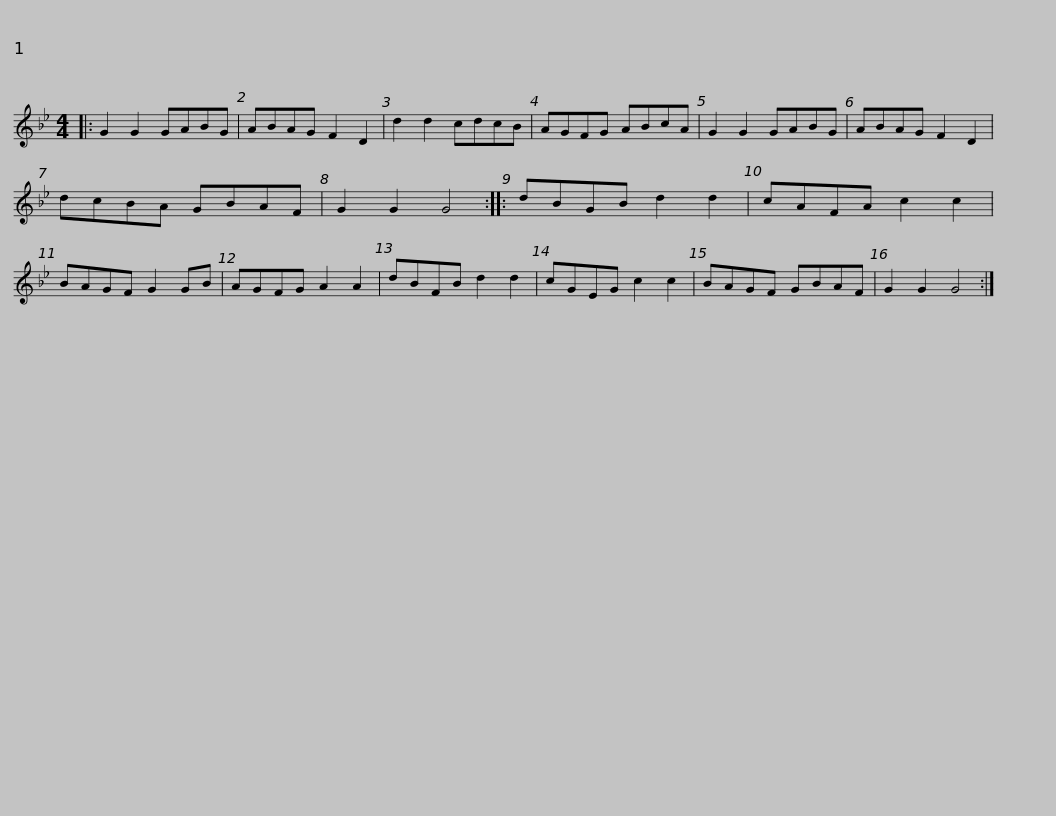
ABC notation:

X:1
L:1/8
M:4/4
I:linebreak $
K:Bb
V:1 treble
V:1
|: G2 G2 GABG | ABAG F2 D2 | d2 d2 cdcB | AGFG ABcA | G2 G2 GABG | %5
 ABAG F2 D2 |$ dcBA GBAF | G2 G2 G4 :: dBGB d2 d2 | cAFA c2 c2 | %10
 BAGF G2 GB | AGFG A2 A2 | dBFB d2 d2 |$ cGEG c2 c2 | BAGF GBAF | %15
 G2 G2 G4 :| %16
